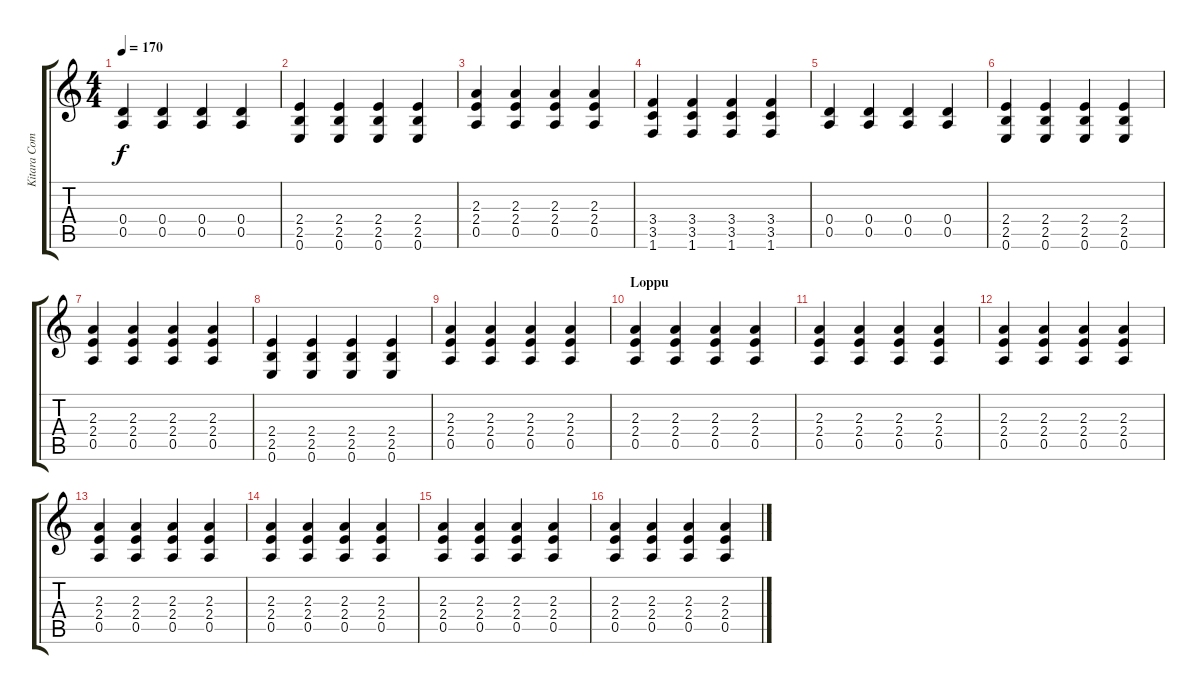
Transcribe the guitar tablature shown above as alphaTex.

\track ("Kitara Comp" "Kitara Com") {instrument electricguitarmuted}
\staff {score tabs}
\tuning (E4 B3 G3 D3 A2 E2) {hide}
\ts (4 4)
\tempo 170
\clef g2
\ks c
(0.4 0.5).4{dy f} (0.4 0.5).4 (0.4 0.5).4 (0.4 0.5).4 |
(2.4 2.5 0.6).4 (2.4 2.5 0.6).4 (2.4 2.5 0.6).4 (2.4 2.5 0.6).4 |
(2.3 2.4 0.5).4 (2.3 2.4 0.5).4 (2.3 2.4 0.5).4 (2.3 2.4 0.5).4 |
(3.4 3.5 1.6).4 (3.4 3.5 1.6).4 (3.4 3.5 1.6).4 (3.4 3.5 1.6).4 |
(0.4 0.5).4 (0.4 0.5).4 (0.4 0.5).4 (0.4 0.5).4 |
(2.4 2.5 0.6).4 (2.4 2.5 0.6).4 (2.4 2.5 0.6).4 (2.4 2.5 0.6).4 |
(2.3 2.4 0.5).4 (2.3 2.4 0.5).4 (2.3 2.4 0.5).4 (2.3 2.4 0.5).4 |
(2.4 2.5 0.6).4 (2.4 2.5 0.6).4 (2.4 2.5 0.6).4 (2.4 2.5 0.6).4 |
(2.3 2.4 0.5).4 (2.3 2.4 0.5).4 (2.3 2.4 0.5).4 (2.3 2.4 0.5).4 |
\section ("" "Loppu")
(2.3 2.4 0.5).4 (2.3 2.4 0.5).4 (2.3 2.4 0.5).4 (2.3 2.4 0.5).4 |
(2.3 2.4 0.5).4 (2.3 2.4 0.5).4 (2.3 2.4 0.5).4 (2.3 2.4 0.5).4 |
(2.3 2.4 0.5).4 (2.3 2.4 0.5).4 (2.3 2.4 0.5).4 (2.3 2.4 0.5).4 |
(2.3 2.4 0.5).4 (2.3 2.4 0.5).4 (2.3 2.4 0.5).4 (2.3 2.4 0.5).4 |
(2.3 2.4 0.5).4 (2.3 2.4 0.5).4 (2.3 2.4 0.5).4 (2.3 2.4 0.5).4 |
(2.3 2.4 0.5).4 (2.3 2.4 0.5).4 (2.3 2.4 0.5).4 (2.3 2.4 0.5).4 |
(2.3 2.4 0.5).4 (2.3 2.4 0.5).4 (2.3 2.4 0.5).4 (2.3 2.4 0.5).4
